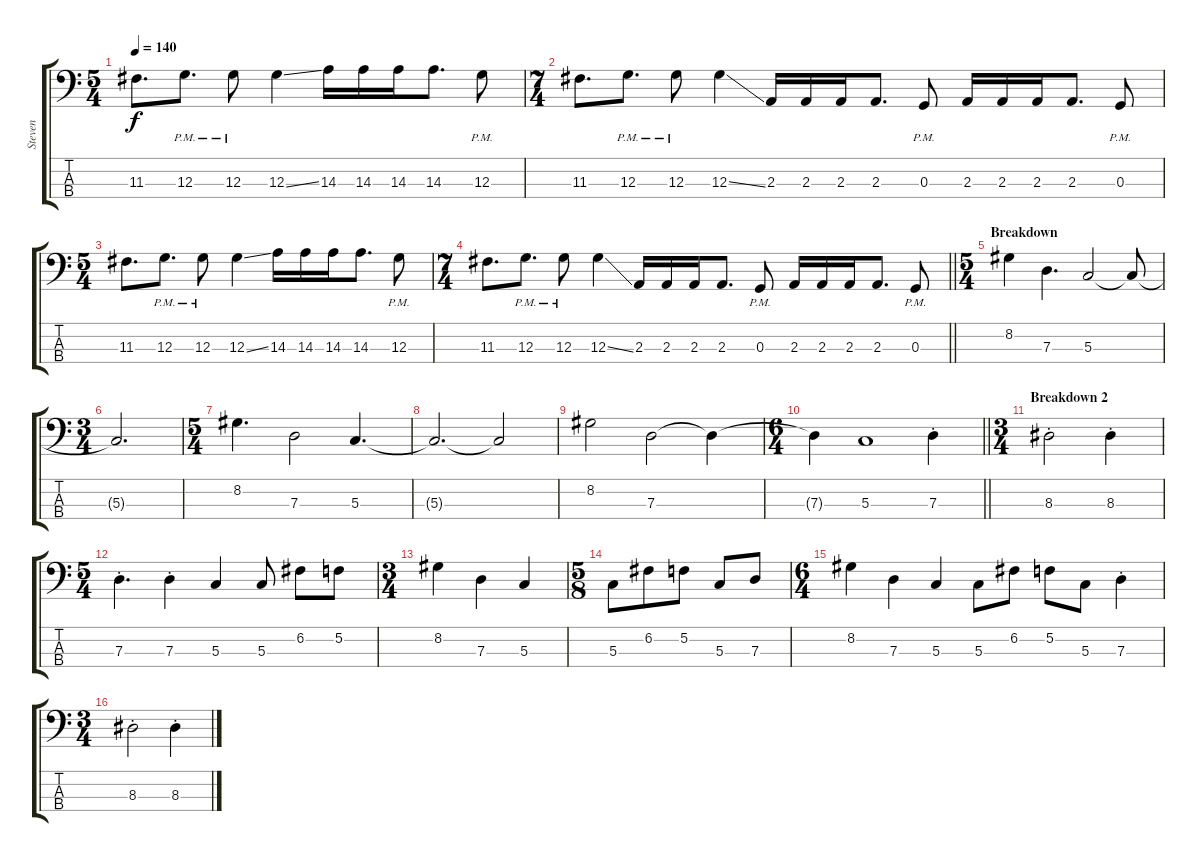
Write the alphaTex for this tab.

\track ("Steven" "Steven") {solo instrument electricbasspick}
\staff {score tabs}
\tuning (F2 C2 G1 C1) {hide}
\ts (5 4)
\tempo 140
\clef f4
\ks c
11.3.8{d dy f} 12.3{pm}.8{d} 12.3{pm}.8 12.3{ss}.4 14.3.16 14.3.16 14.3.16 14.3.8{d} 12.3{pm}.8 |
\ts (7 4)
11.3.8{d} 12.3{pm}.8{d} 12.3{pm}.8 12.3{ss}.4 2.3.16 2.3.16 2.3.16 2.3.8{d} 0.3{pm}.8 2.3.16 2.3.16 2.3.16 2.3.8{d} 0.3{pm}.8 |
\ts (5 4)
11.3.8{d} 12.3{pm}.8{d} 12.3{pm}.8 12.3{ss}.4 14.3.16 14.3.16 14.3.16 14.3.8{d} 12.3{pm}.8 |
\ts (7 4)
\barLineRight lightlight
11.3.8{d} 12.3{pm}.8{d} 12.3{pm}.8 12.3{ss}.4 2.3.16 2.3.16 2.3.16 2.3.8{d} 0.3{pm}.8 2.3.16 2.3.16 2.3.16 2.3.8{d} 0.3{pm}.8 |
\ts (5 4)
\section ("" "Breakdown")
8.2.4 7.3.4{d} 5.3.2 5.3{t}.8 |
\ts (3 4)
5.3{t}.2{d} |
\ts (5 4)
8.2.4{d} 7.3.2 5.3.4{d} |
5.3{t}.2{d} 5.3{t}.2 |
8.2.2 7.3.2 7.3{t}.4 |
\ts (6 4)
\barLineRight lightlight
7.3{t}.4 5.3.1 7.3{st}.4 |
\ts (3 4)
\section ("" "Breakdown 2")
8.3{st}.2 8.3{st}.4 |
\ts (5 4)
7.3{st}.4{d} 7.3{st}.4 5.3.4 5.3.8 6.2.8 5.2.8 |
\ts (3 4)
8.2.4 7.3.4 5.3.4 |
\ts (5 8)
5.3.8 6.2.8 5.2.8 5.3.8 7.3.8 |
\ts (6 4)
8.2.4 7.3.4 5.3.4 5.3.8 6.2.8 5.2.8 5.3.8 7.3{st}.4 |
\ts (3 4)
8.3{st}.2 8.3{st}.4
